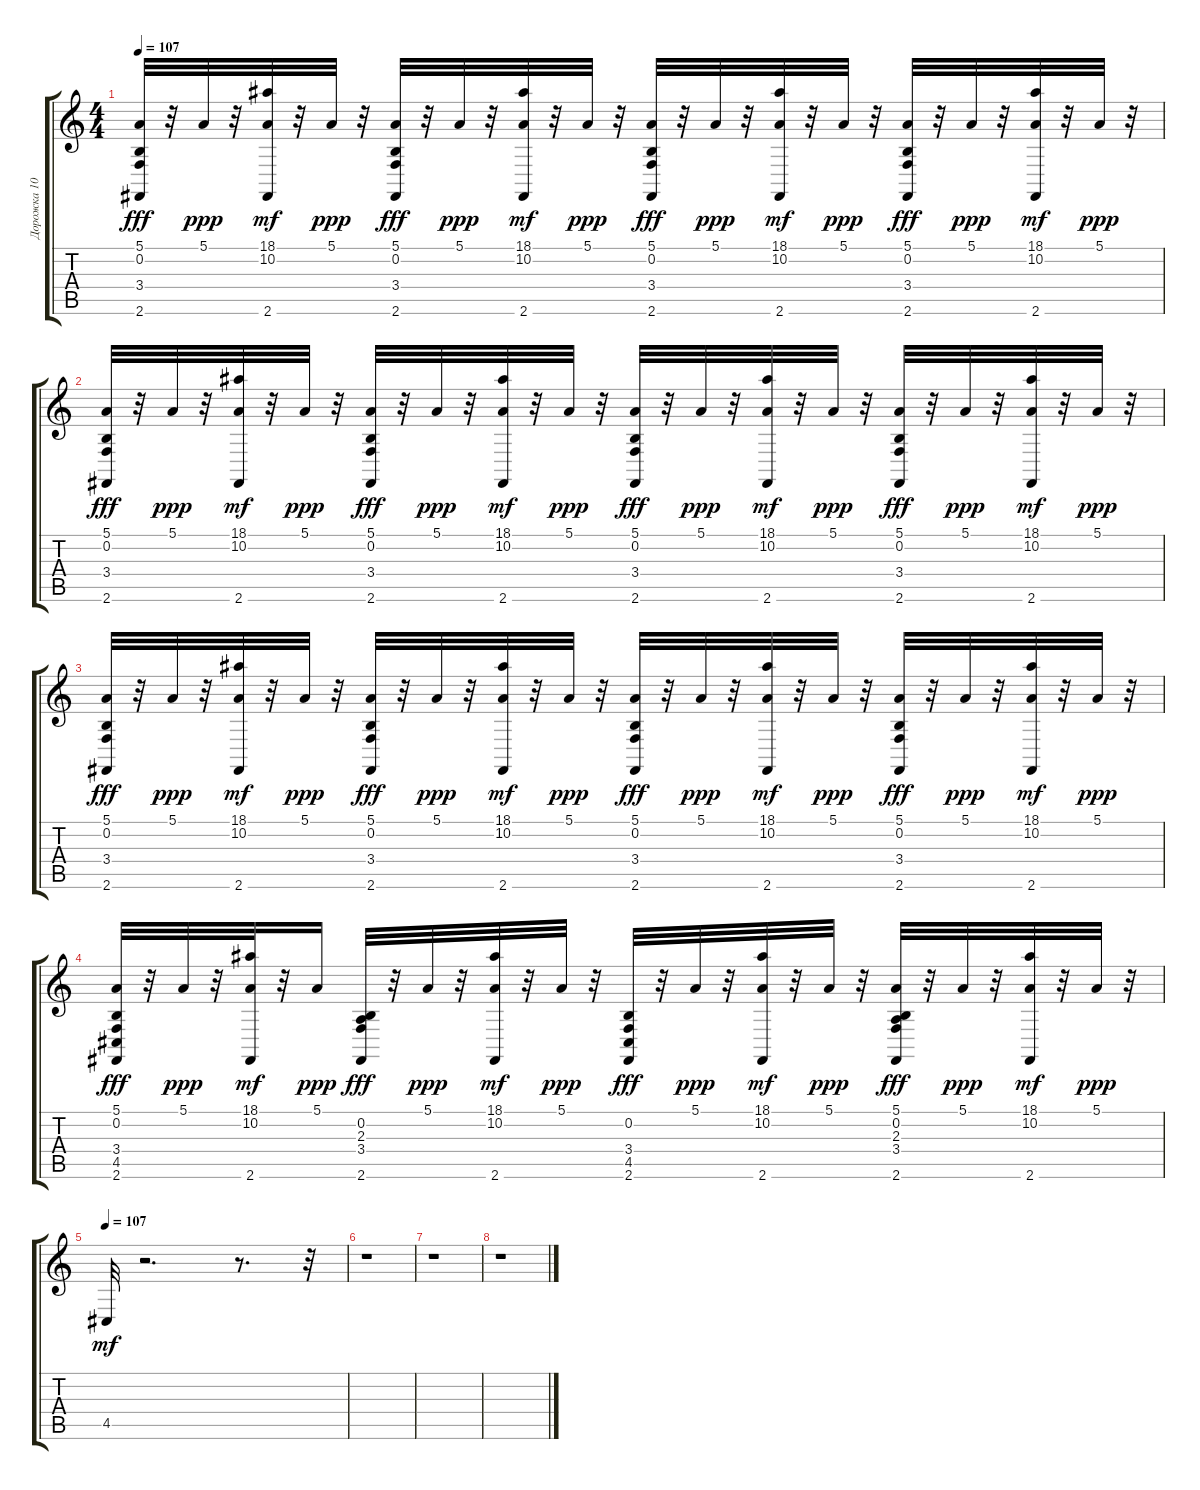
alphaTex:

\track ("Дорожка 10" "Дорожка 10") {instrument acousticgrandpiano}
\staff {score tabs}
\tuning (E4 B3 G3 D3 A2 E2) {hide}
\ts (4 4)
\tempo 107
\clef g2
\ks c
(5.1 0.2 3.4 2.6).32{dy fff} r.32 5.1.32{dy ppp} r.32 (18.1 10.2 2.6).32{dy mf} r.32 5.1.32{dy ppp} r.32 (5.1 0.2 3.4 2.6).32{dy fff} r.32 5.1.32{dy ppp} r.32 (18.1 10.2 2.6).32{dy mf} r.32 5.1.32{dy ppp} r.32 (5.1 0.2 3.4 2.6).32{dy fff} r.32 5.1.32{dy ppp} r.32 (18.1 10.2 2.6).32{dy mf} r.32 5.1.32{dy ppp} r.32 (5.1 0.2 3.4 2.6).32{dy fff} r.32 5.1.32{dy ppp} r.32 (18.1 10.2 2.6).32{dy mf} r.32 5.1.32{dy ppp} r.32 |
(5.1 0.2 3.4 2.6).32{dy fff} r.32 5.1.32{dy ppp} r.32 (18.1 10.2 2.6).32{dy mf} r.32 5.1.32{dy ppp} r.32 (5.1 0.2 3.4 2.6).32{dy fff} r.32 5.1.32{dy ppp} r.32 (18.1 10.2 2.6).32{dy mf} r.32 5.1.32{dy ppp} r.32 (5.1 0.2 3.4 2.6).32{dy fff} r.32 5.1.32{dy ppp} r.32 (18.1 10.2 2.6).32{dy mf} r.32 5.1.32{dy ppp} r.32 (5.1 0.2 3.4 2.6).32{dy fff} r.32 5.1.32{dy ppp} r.32 (18.1 10.2 2.6).32{dy mf} r.32 5.1.32{dy ppp} r.32 |
(5.1 0.2 3.4 2.6).32{dy fff} r.32 5.1.32{dy ppp} r.32 (18.1 10.2 2.6).32{dy mf} r.32 5.1.32{dy ppp} r.32 (5.1 0.2 3.4 2.6).32{dy fff} r.32 5.1.32{dy ppp} r.32 (18.1 10.2 2.6).32{dy mf} r.32 5.1.32{dy ppp} r.32 (5.1 0.2 3.4 2.6).32{dy fff} r.32 5.1.32{dy ppp} r.32 (18.1 10.2 2.6).32{dy mf} r.32 5.1.32{dy ppp} r.32 (5.1 0.2 3.4 2.6).32{dy fff} r.32 5.1.32{dy ppp} r.32 (18.1 10.2 2.6).32{dy mf} r.32 5.1.32{dy ppp} r.32 |
(5.1 0.2 3.4 4.5 2.6).32{dy fff} r.32 5.1.32{dy ppp} r.32 (18.1 10.2 2.6).32{dy mf} r.32 5.1.16{dy ppp} (0.2 2.3 3.4 2.6).32{dy fff} r.32 5.1.32{dy ppp} r.32 (18.1 10.2 2.6).32{dy mf} r.32 5.1.32{dy ppp} r.32 (0.2 3.4 4.5 2.6).32{dy fff} r.32 5.1.32{dy ppp} r.32 (18.1 10.2 2.6).32{dy mf} r.32 5.1.32{dy ppp} r.32 (5.1 0.2 2.3 3.4 2.6).32{dy fff} r.32 5.1.32{dy ppp} r.32 (18.1 10.2 2.6).32{dy mf} r.32 5.1.32{dy ppp} r.32 |
\tempo 107
4.5.32{dy mf} r.2{d} r.8{d} r.32 |
r.1 |
r.1 |
r.1
